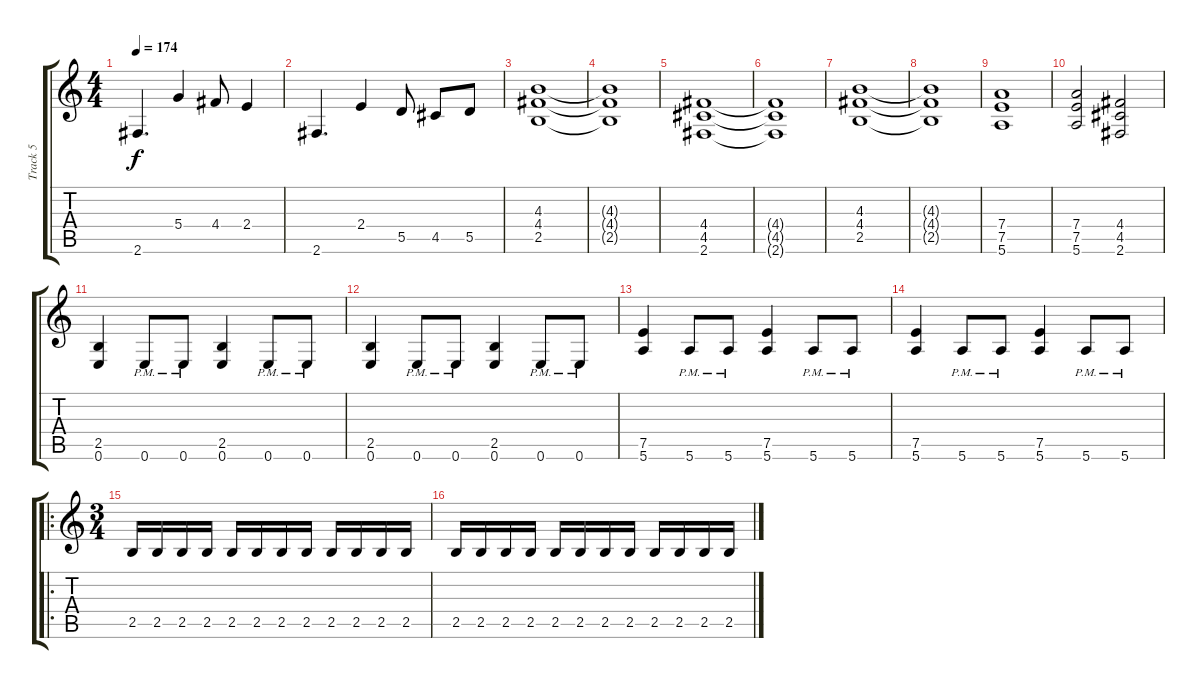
\track ("Track 5" "Track 5") {instrument distortionguitar}
\staff {score tabs}
\tuning (E4 B3 G3 D3 A2 E2) {hide}
\ts (4 4)
\tempo 174
\clef g2
\ks c
2.6.4{d dy f} 5.4.4 4.4.8 2.4.4 |
2.6.4{d} 2.4.4 5.5.8 4.5.8 5.5.8 |
(4.3 4.4 2.5).1 |
(4.3{t} 4.4{t} 2.5{t}).1 |
(4.4 4.5 2.6).1 |
(4.4{t} 4.5{t} 2.6{t}).1 |
(4.3 4.4 2.5).1 |
(4.3{t} 4.4{t} 2.5{t}).1 |
(7.4 7.5 5.6).1 |
(7.4 7.5 5.6).2 (4.4 4.5 2.6).2 |
(2.5 0.6).4 0.6{pm}.8 0.6{pm}.8 (2.5 0.6).4 0.6{pm}.8 0.6{pm}.8 |
(2.5 0.6).4 0.6{pm}.8 0.6{pm}.8 (2.5 0.6).4 0.6{pm}.8 0.6{pm}.8 |
(7.5 5.6).4 5.6{pm}.8 5.6{pm}.8 (7.5 5.6).4 5.6{pm}.8 5.6{pm}.8 |
(7.5 5.6).4 5.6{pm}.8 5.6{pm}.8 (7.5 5.6).4 5.6{pm}.8 5.6{pm}.8 |
\ro
\ts (3 4)
2.5.16 2.5.16 2.5.16 2.5.16 2.5.16 2.5.16 2.5.16 2.5.16 2.5.16 2.5.16 2.5.16 2.5.16 |
2.5.16 2.5.16 2.5.16 2.5.16 2.5.16 2.5.16 2.5.16 2.5.16 2.5.16 2.5.16 2.5.16 2.5.16
